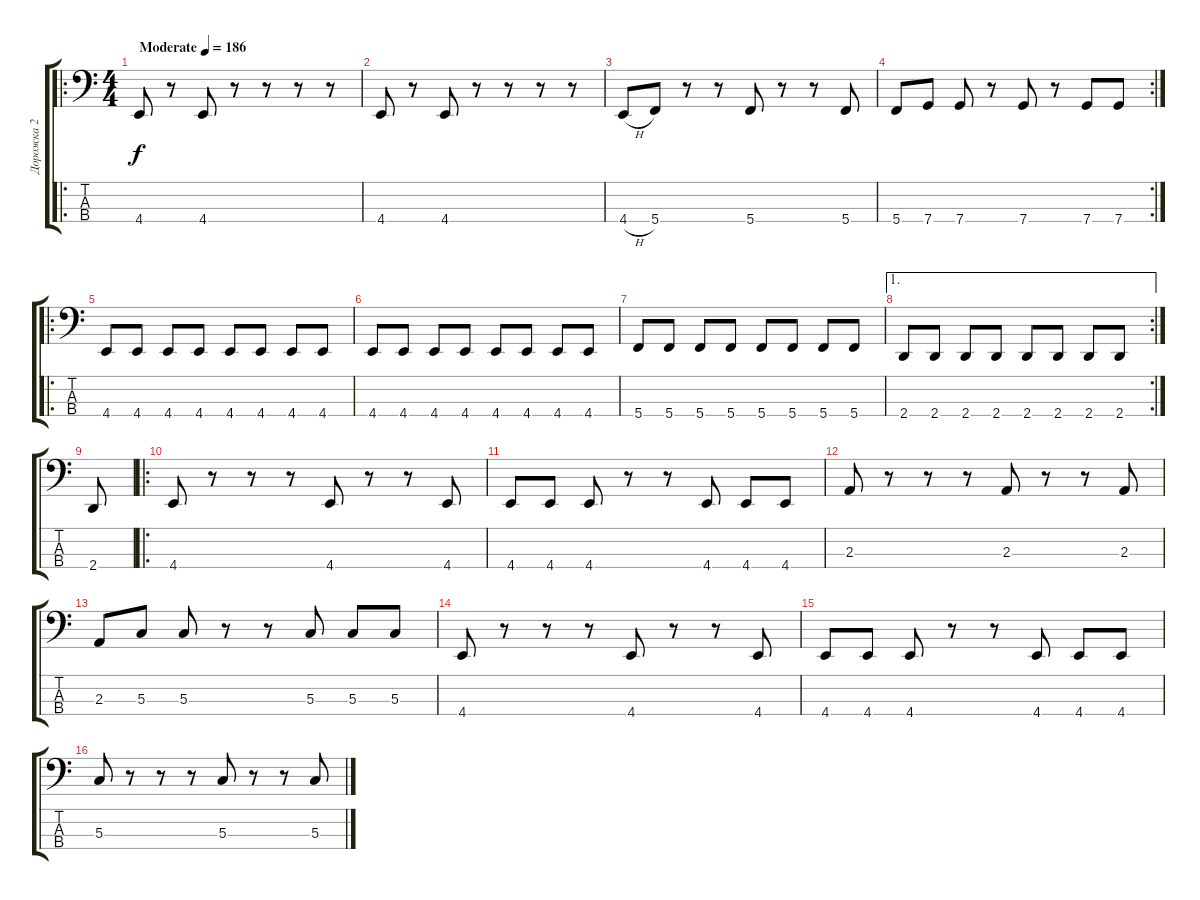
\track ("Дорожка 2" "Дорожка 2") {instrument electricbassfinger}
\staff {score tabs}
\tuning (F2 C2 G1 C1) {hide}
\ro
\ts (4 4)
\tempo (186 "Moderate")
\clef f4
\ks c
4.4.8{dy f instrument electricbassfinger} r.8 4.4.8 r.8 r.8 r.8 r.8 |
4.4.8 r.8 4.4.8 r.8 r.8 r.8 r.8 |
4.4{h}.8 5.4.8 r.8 r.8 5.4.8 r.8 r.8 5.4.8 |
\rc 2
5.4.8 7.4.8 7.4.8 r.8 7.4.8 r.8 7.4.8 7.4.8 |
\ro
4.4.8 4.4.8 4.4.8 4.4.8 4.4.8 4.4.8 4.4.8 4.4.8 |
4.4.8 4.4.8 4.4.8 4.4.8 4.4.8 4.4.8 4.4.8 4.4.8 |
5.4.8 5.4.8 5.4.8 5.4.8 5.4.8 5.4.8 5.4.8 5.4.8 |
\ae 1
\rc 2
2.4.8 2.4.8 2.4.8 2.4.8 2.4.8 2.4.8 2.4.8 2.4.8 |
2.4.8 |
\ro
4.4.8 r.8 r.8 r.8 4.4.8 r.8 r.8 4.4.8 |
4.4.8 4.4.8 4.4.8 r.8 r.8 4.4.8 4.4.8 4.4.8 |
2.3.8 r.8 r.8 r.8 2.3.8 r.8 r.8 2.3.8 |
2.3.8 5.3.8 5.3.8 r.8 r.8 5.3.8 5.3.8 5.3.8 |
4.4.8 r.8 r.8 r.8 4.4.8 r.8 r.8 4.4.8 |
4.4.8 4.4.8 4.4.8 r.8 r.8 4.4.8 4.4.8 4.4.8 |
5.3.8 r.8 r.8 r.8 5.3.8 r.8 r.8 5.3.8
